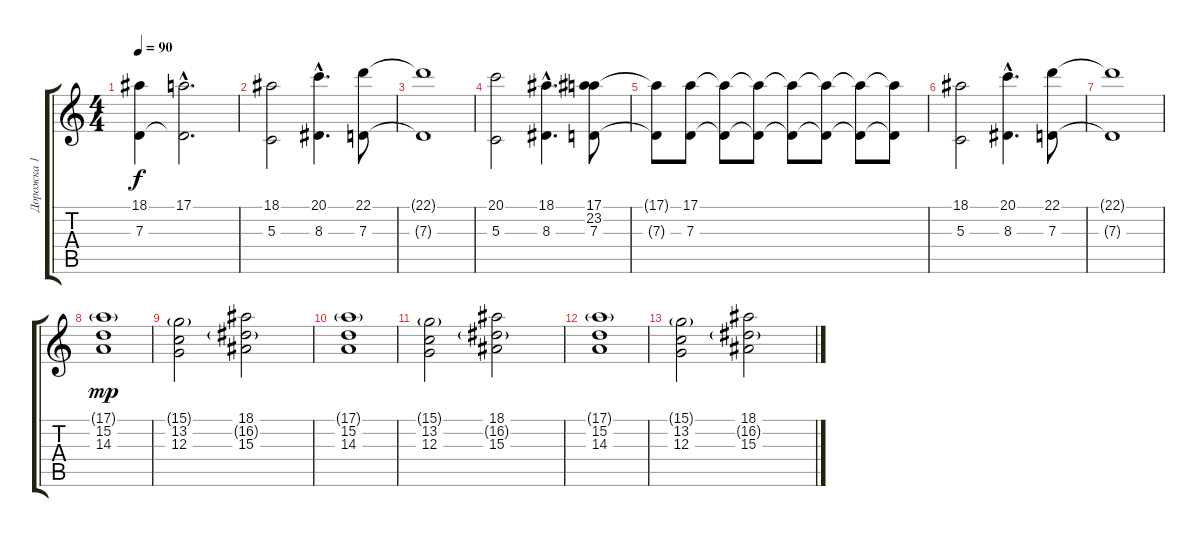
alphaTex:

\track ("Дорожка 1" "Дорожка 1") {instrument stringensemble1}
\staff {score tabs}
\tuning (E4 B3 G3 D3 A2 E2) {hide}
\ts (4 4)
\tempo 90
\clef g2
\ks c
(18.1 7.3).4{dy f instrument stringensemble1} (17.1{hac} 7.3{hac t}).2{d} |
(18.1 5.3).2 (20.1{hac} 8.3{hac}).4{d} (22.1 7.3).8 |
(22.1{t} 7.3{t}).1 |
(20.1 5.3).2 (18.1{hac} 8.3{hac}).4{d} (17.1 23.2 7.3).8 |
(17.1{t} 7.3{t}).8 (17.1 7.3).8 (17.1{t} 7.3{t}).8 (17.1{t} 7.3{t}).8 (17.1{t} 7.3{t}).8 (17.1{t} 7.3{t}).8 (17.1{t} 7.3{t}).8 (17.1{t} 7.3{t}).8 |
(18.1 5.3).2 (20.1{hac} 8.3{hac}).4{d} (22.1 7.3).8 |
(22.1{t} 7.3{t}).1 |
(17.1{g} 15.2 14.3).1{dy mp instrument choiraahs} |
(15.1{g} 13.2 12.3).2 (18.1 16.2{g} 15.3).2 |
(17.1{g} 15.2 14.3).1 |
(15.1{g} 13.2 12.3).2 (18.1 16.2{g} 15.3).2 |
(17.1{g} 15.2 14.3).1 |
(15.1{g} 13.2 12.3).2 (18.1 16.2{g} 15.3).2
